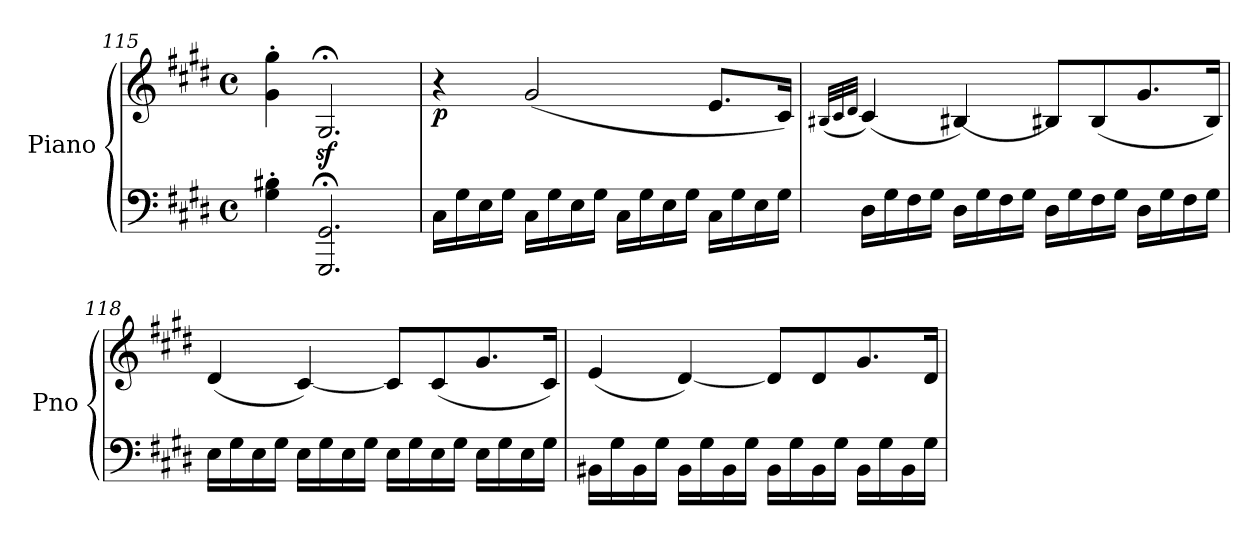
**kern	**kern	**dynam
*part1	*part1	*part1
*staff2	*staff1	*staff1/2
*I"Piano	*	*
*I'Pno	*	*
*clefF4	*clefG2	*
*k[f#c#g#d#]	*k[f#c#g#d#]	*
*M4/4	*M4/4	*
*met(c)	*met(c)	*
=115	=115	=115
4G#\' 4B#X\'	4g#\' 4gg#\'	.
2.GGG#/;< 2.GG#/;<	2.G#z<;</	.
!!LO:LB:g=z
=116	=116	=116
!	!	!LO:DY:b
16C#\LL	4r	p
16G#\	.	.
16E\	.	.
16G#\JJ	.	.
16C#\LL	(2g#/	.
16G#\	.	.
16E\	.	.
16G#\JJ	.	.
16C#\LL	.	.
16G#\	.	.
16E\	.	.
16G#\JJ	.	.
16C#\LL	8.e/L	.
16G#\	.	.
16E\	.	.
16G#\JJ	16c#/Jk)	.
=117	=117	=117
.	(32qB#X/LLL	.
.	32qc#/	.
.	32qd#/JJJ	.
16D#\LL	(4c#/)	.
16G#\	.	.
16F#\	.	.
16G#\JJ	.	.
16D#\LL	[4B#X/)	.
16G#\	.	.
16F#\	.	.
16G#\JJ	.	.
16D#\LL	8B#X/L]	.
16G#\	.	.
16F#\	(8B#/	.
16G#\JJ	.	.
16D#\LL	8.g#/	.
16G#\	.	.
16F#\	.	.
16G#\JJ	16B#/Jk)	.
=118	=118	=118
16E\LL	(4d#/	.
16G#\	.	.
16E\	.	.
16G#\JJ	.	.
16E\LL	[4c#/)	.
16G#\	.	.
16E\	.	.
16G#\JJ	.	.
16E\LL	8c#/L]	.
16G#\	.	.
16E\	(8c#/	.
16G#\JJ	.	.
16E\LL	8.g#/	.
16G#\	.	.
16E\	.	.
16G#\JJ	16c#/Jk)	.
!!LO:LB:g=z
=119	=119	=119
16BB#X\LL	(4e/	.
16G#\	.	.
16BB#\	.	.
16G#\JJ	.	.
16BB#\LL	[4d#/)	.
16G#\	.	.
16BB#\	.	.
16G#\JJ	.	.
16BB#\LL	8d#/L]	.
16G#\	.	.
16BB#\	8d#/	.
16G#\JJ	.	.
16BB#\LL	8.g#/	.
16G#\	.	.
16BB#\	.	.
16G#\JJ	16d#/Jk	.
=	=	=
*-	*-	*-
